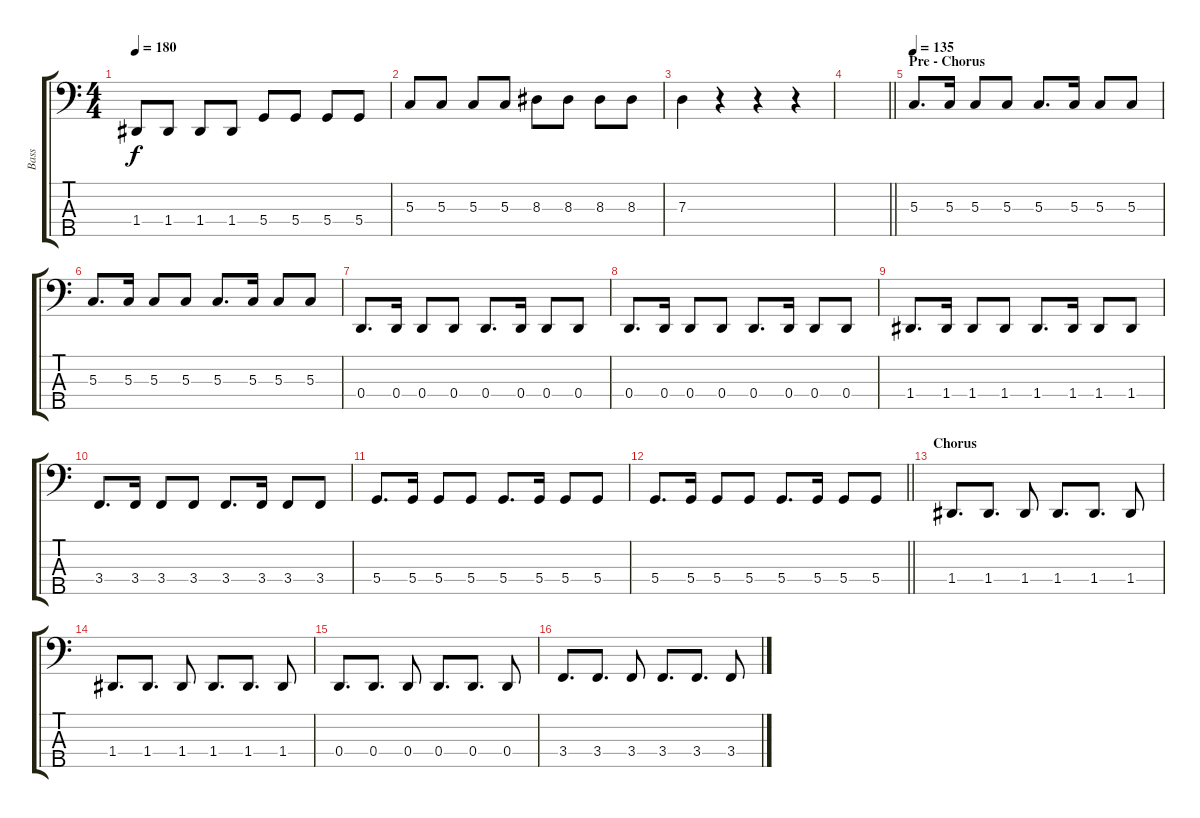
\track ("Bass" "Bass") {instrument electricbasspick}
\staff {score tabs}
\tuning (F2 C2 G1 D1 A0) {hide}
\ts (4 4)
\tempo 180
\clef f4
\ks c
1.4.8{dy f} 1.4.8 1.4.8 1.4.8 5.4.8 5.4.8 5.4.8 5.4.8 |
5.3.8 5.3.8 5.3.8 5.3.8 8.3.8 8.3.8 8.3.8 8.3.8 |
7.3.4 r.4 r.4 r.4 |
\barLineRight lightlight
|
\section ("" "Pre - Chorus")
\tempo 135
5.3.8{d} 5.3.16 5.3.8 5.3.8 5.3.8{d} 5.3.16 5.3.8 5.3.8 |
5.3.8{d} 5.3.16 5.3.8 5.3.8 5.3.8{d} 5.3.16 5.3.8 5.3.8 |
0.4.8{d} 0.4.16 0.4.8 0.4.8 0.4.8{d} 0.4.16 0.4.8 0.4.8 |
0.4.8{d} 0.4.16 0.4.8 0.4.8 0.4.8{d} 0.4.16 0.4.8 0.4.8 |
1.4.8{d} 1.4.16 1.4.8 1.4.8 1.4.8{d} 1.4.16 1.4.8 1.4.8 |
3.4.8{d} 3.4.16 3.4.8 3.4.8 3.4.8{d} 3.4.16 3.4.8 3.4.8 |
5.4.8{d} 5.4.16 5.4.8 5.4.8 5.4.8{d} 5.4.16 5.4.8 5.4.8 |
\barLineRight lightlight
5.4.8{d} 5.4.16 5.4.8 5.4.8 5.4.8{d} 5.4.16 5.4.8 5.4.8 |
\section ("" "Chorus")
1.4.8{d} 1.4.8{d} 1.4.8 1.4.8{d} 1.4.8{d} 1.4.8 |
1.4.8{d} 1.4.8{d} 1.4.8 1.4.8{d} 1.4.8{d} 1.4.8 |
0.4.8{d} 0.4.8{d} 0.4.8 0.4.8{d} 0.4.8{d} 0.4.8 |
3.4.8{d} 3.4.8{d} 3.4.8 3.4.8{d} 3.4.8{d} 3.4.8
